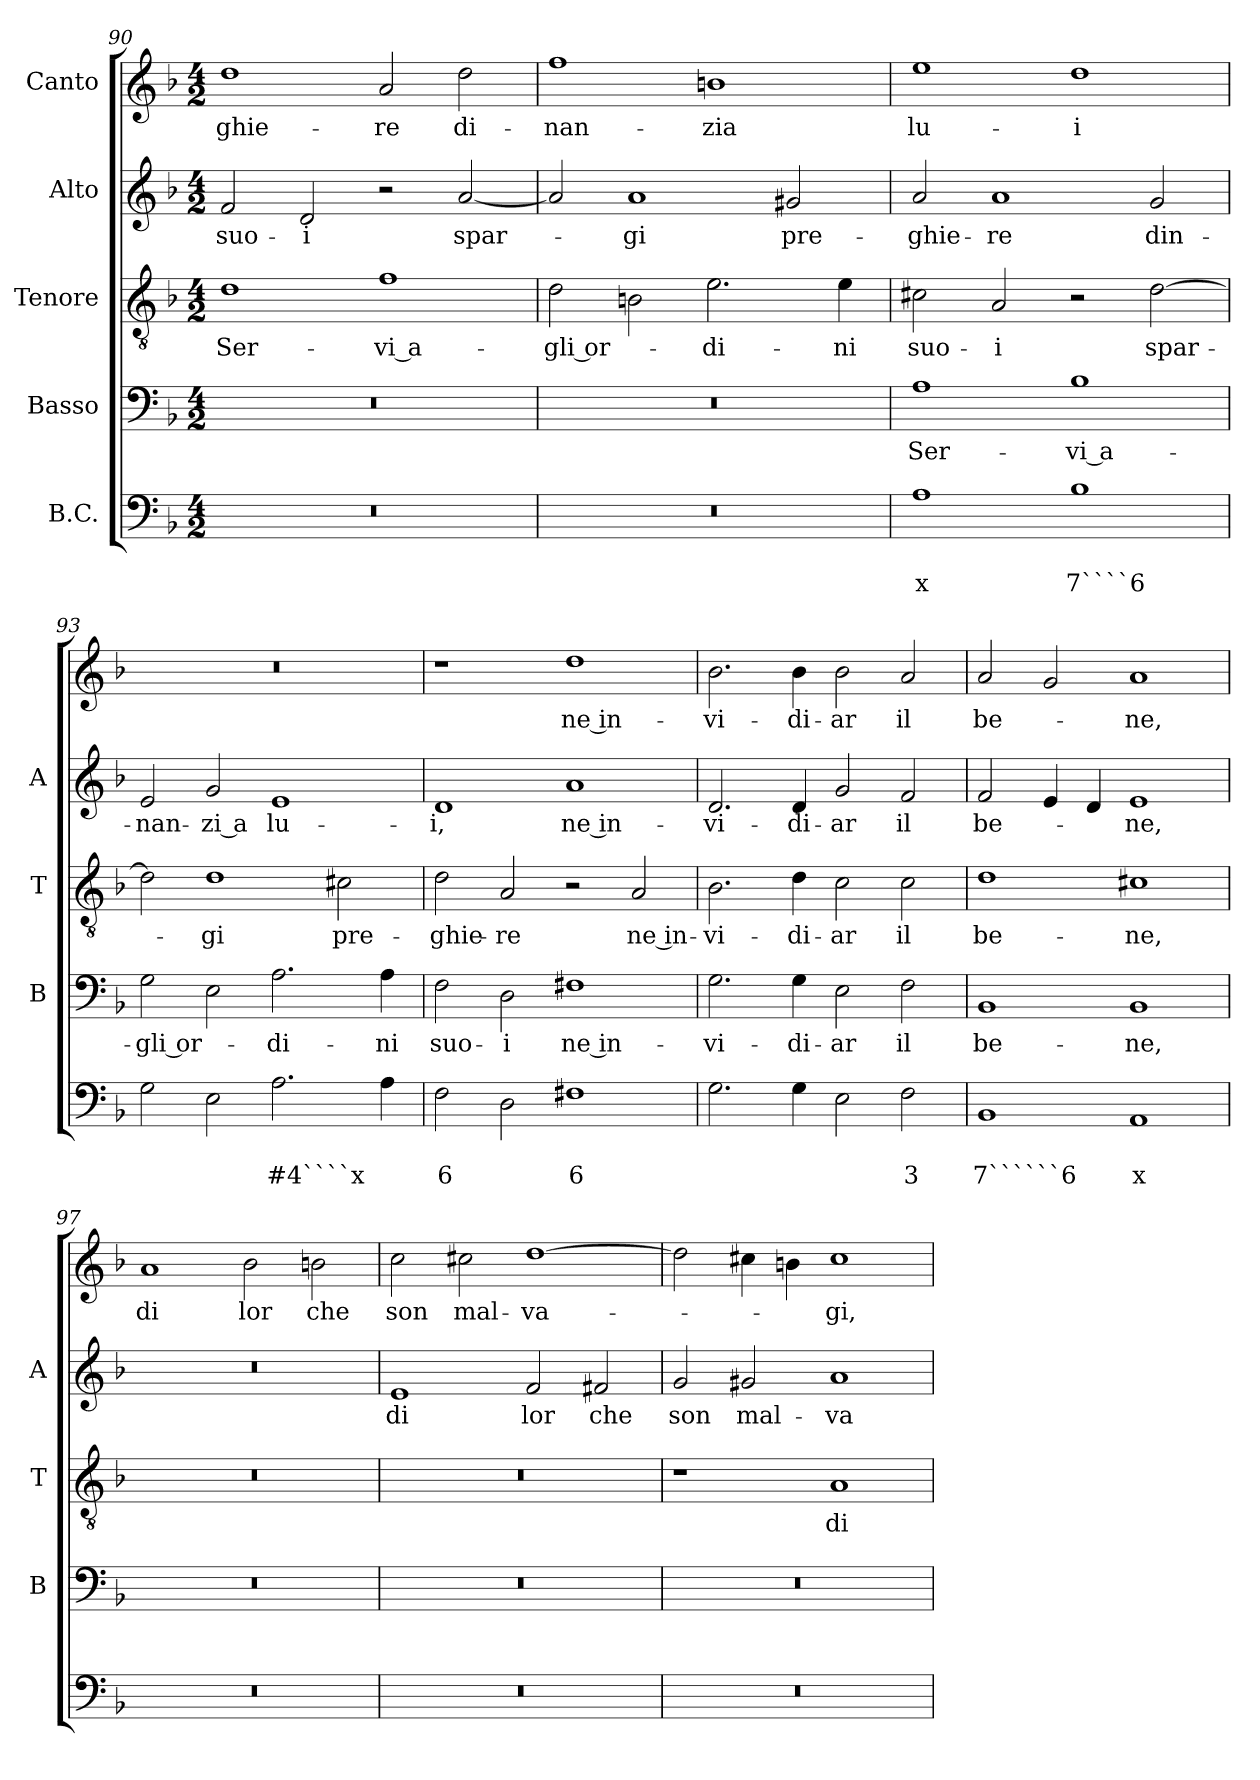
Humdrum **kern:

**kern	**text	**text	**kern	**text	**kern	**text	**kern	**text	**kern	**text
*part5	*part5	*part5	*part4	*part4	*part3	*part3	*part2	*part2	*part1	*part1
*staff5	*staff5	*staff5	*staff4	*staff4	*staff3	*staff3	*staff2	*staff2	*staff1	*staff1
*I"B.C.	*	*	*I"Basso	*	*I"Tenore	*	*I"Alto	*	*I"Canto	*
*	*	*	*I'B	*	*I'T	*	*I'A	*	*	*
*clefF4	*	*	*clefF4	*	*clefGv2	*	*clefG2	*	*clefG2	*
*k[b-]	*	*	*k[b-]	*	*k[b-]	*	*k[b-]	*	*k[b-]	*
*F:	*	*	*F:	*	*F:	*	*F:	*	*F:	*
*M4/2	*	*	*M4/2	*	*M4/2	*	*M4/2	*	*M4/2	*
=90	=90	=90	=90	=90	=90	=90	=90	=90	=90	=90
!	!	!	!	!	!	!LO:LY:b	!	!LO:LY:b	!	!LO:LY:b
0r	.	.	0r	.	1d	Ser-	2f/	suo-	1dd	ghie-
!	!	!	!	!	!	!	!	!LO:LY:b	!	!
.	.	.	.	.	.	.	2d/	-i	.	.
!	!	!	!	!	!	!LO:LY:b	!	!	!	!LO:LY:b
.	.	.	.	.	1f	-vi a-	2r	.	2a/	-re
!	!	!	!	!	!	!	!	!LO:LY:b	!	!LO:LY:b
.	.	.	.	.	.	.	[2a/	spar-	2dd\	di-
=91	=91	=91	=91	=91	=91	=91	=91	=91	=91	=91
!	!	!	!	!	!	!LO:LY:b	!	!	!	!LO:LY:b
0r	.	.	0r	.	2d\	-gli or-	2a/]	.	1ff	-nan-
!	!	!	!	!	!	!	!	!LO:LY:b	!	!
.	.	.	.	.	2Bn\	.	1a	-gi	.	.
!	!	!	!	!	!	!LO:LY:b	!	!	!	!LO:LY:b
.	.	.	.	.	2.e\	-di-	.	.	1bn	-zia
!	!	!	!	!	!	!	!	!LO:LY:b	!	!
.	.	.	.	.	.	.	2g#X/	pre-	.	.
!	!	!	!	!	!	!LO:LY:b	!	!	!	!
.	.	.	.	.	4e\	-ni	.	.	.	.
=92	=92	=92	=92	=92	=92	=92	=92	=92	=92	=92
!	!	!LO:LY:b	!	!LO:LY:b	!	!LO:LY:b	!	!LO:LY:b	!	!LO:LY:b
1A	.	x	1A	Ser-	2c#X\	suo-	2a/	-ghie-	1ee	lu-
!	!	!	!	!	!	!LO:LY:b	!	!LO:LY:b	!	!
.	.	.	.	.	2A/	-i	1a	-re	.	.
!	!	!LO:LY:b	!	!LO:LY:b	!	!	!	!	!	!LO:LY:b
1B-	.	7````6	1B-	-vi a-	2r	.	.	.	1dd	-i
!	!	!	!	!	!	!LO:LY:b	!	!LO:LY:b	!	!
.	.	.	.	.	[2d\	spar-	2g/	din-	.	.
!!LO:LB:g=z
=93	=93	=93	=93	=93	=93	=93	=93	=93	=93	=93
!	!	!	!	!LO:LY:b	!	!	!	!LO:LY:b	!	!
2G\	.	.	2G\	-gli or-	2d\]	.	2e/	-nan-	0r	.
!	!	!	!	!	!	!LO:LY:b	!	!LO:LY:b	!	!
2E\	.	.	2E\	.	1d	-gi	2g/	-zi a	.	.
!	!	!LO:LY:b	!	!LO:LY:b	!	!	!	!LO:LY:b	!	!
2.A\	.	#4````x	2.A\	-di-	.	.	1e	lu-	.	.
!	!	!	!	!	!	!LO:LY:b	!	!	!	!
.	.	.	.	.	2c#X\	pre-	.	.	.	.
!	!	!	!	!LO:LY:b	!	!	!	!	!	!
4A\	.	.	4A\	-ni	.	.	.	.	.	.
=94	=94	=94	=94	=94	=94	=94	=94	=94	=94	=94
!	!	!LO:LY:b	!	!LO:LY:b	!	!LO:LY:b	!	!LO:LY:b	!	!
2F\	.	6	2F\	suo-	2d\	-ghie-	1d	-i,	1r	.
!	!	!	!	!LO:LY:b	!	!LO:LY:b	!	!	!	!
2D\	.	.	2D\	-i	2A/	-re	.	.	.	.
!	!	!LO:LY:b	!	!LO:LY:b	!	!	!	!LO:LY:b	!	!LO:LY:b
1F#X	.	6	1F#X	ne in-	2r	.	1a	ne in-	1dd	ne in-
!	!	!	!	!	!	!LO:LY:b	!	!	!	!
.	.	.	.	.	2A/	ne in-	.	.	.	.
=95	=95	=95	=95	=95	=95	=95	=95	=95	=95	=95
!	!	!	!	!LO:LY:b	!	!LO:LY:b	!	!LO:LY:b	!	!LO:LY:b
2.G\	.	.	2.G\	-vi-	2.B-\	-vi-	2.d/	-vi-	2.b-\	-vi-
!	!	!	!	!LO:LY:b	!	!LO:LY:b	!	!LO:LY:b	!	!LO:LY:b
4G\	.	.	4G\	-di-	4d\	-di-	4d/	-di-	4b-\	-di-
!	!	!	!	!LO:LY:b	!	!LO:LY:b	!	!LO:LY:b	!	!LO:LY:b
2E\	.	.	2E\	-ar	2c\	-ar	2g/	-ar	2b-\	-ar
!	!	!LO:LY:b	!	!LO:LY:b	!	!LO:LY:b	!	!LO:LY:b	!	!LO:LY:b
2F\	.	3	2F\	il	2c\	il	2f/	il	2a/	il
=96	=96	=96	=96	=96	=96	=96	=96	=96	=96	=96
!	!	!LO:LY:b	!	!LO:LY:b	!	!LO:LY:b	!	!LO:LY:b	!	!LO:LY:b
1BB-	.	7``````6	1BB-	be-	1d	be-	2f/	be-	2a/	be-
.	.	.	.	.	.	.	4e/	.	2g/	.
.	.	.	.	.	.	.	4d/	.	.	.
!	!	!LO:LY:b	!	!LO:LY:b	!	!LO:LY:b	!	!LO:LY:b	!	!LO:LY:b
1AA	.	x	1BB-	-ne,	1c#X	-ne,	1e	-ne,	1a	-ne,
=97	=97	=97	=97	=97	=97	=97	=97	=97	=97	=97
!	!	!	!	!	!	!	!	!	!	!LO:LY:b
0r	.	.	0r	.	0r	.	0r	.	1a	di
!	!	!	!	!	!	!	!	!	!	!LO:LY:b
.	.	.	.	.	.	.	.	.	2b-\	lor
!	!	!	!	!	!	!	!	!	!	!LO:LY:b
.	.	.	.	.	.	.	.	.	2bn\	che
=98	=98	=98	=98	=98	=98	=98	=98	=98	=98	=98
!	!	!	!	!	!	!	!	!LO:LY:b	!	!LO:LY:b
0r	.	.	0r	.	0r	.	1e	di	2cc\	son
!	!	!	!	!	!	!	!	!	!	!LO:LY:b
.	.	.	.	.	.	.	.	.	2cc#X\	mal-
!	!	!	!	!	!	!	!	!LO:LY:b	!	!LO:LY:b
.	.	.	.	.	.	.	2f/	lor	[1dd	-va-
!	!	!	!	!	!	!	!	!LO:LY:b	!	!
.	.	.	.	.	.	.	2f#X/	che	.	.
!!LO:LB:g=z
=99	=99	=99	=99	=99	=99	=99	=99	=99	=99	=99
!	!	!	!	!	!	!	!	!LO:LY:b	!	!
0r	.	.	0r	.	1r	.	2g/	son	2dd\]	.
!	!	!	!	!	!	!	!	!LO:LY:b	!	!
.	.	.	.	.	.	.	2g#X/	mal-	4cc#X\	.
.	.	.	.	.	.	.	.	.	4bn\	.
!	!	!	!	!	!	!LO:LY:b	!	!LO:LY:b	!	!LO:LY:b
.	.	.	.	.	1A	di	1a	-va-	1cc#	-gi,
=	=	=	=	=	=	=	=	=	=	=
*-	*-	*-	*-	*-	*-	*-	*-	*-	*-	*-
